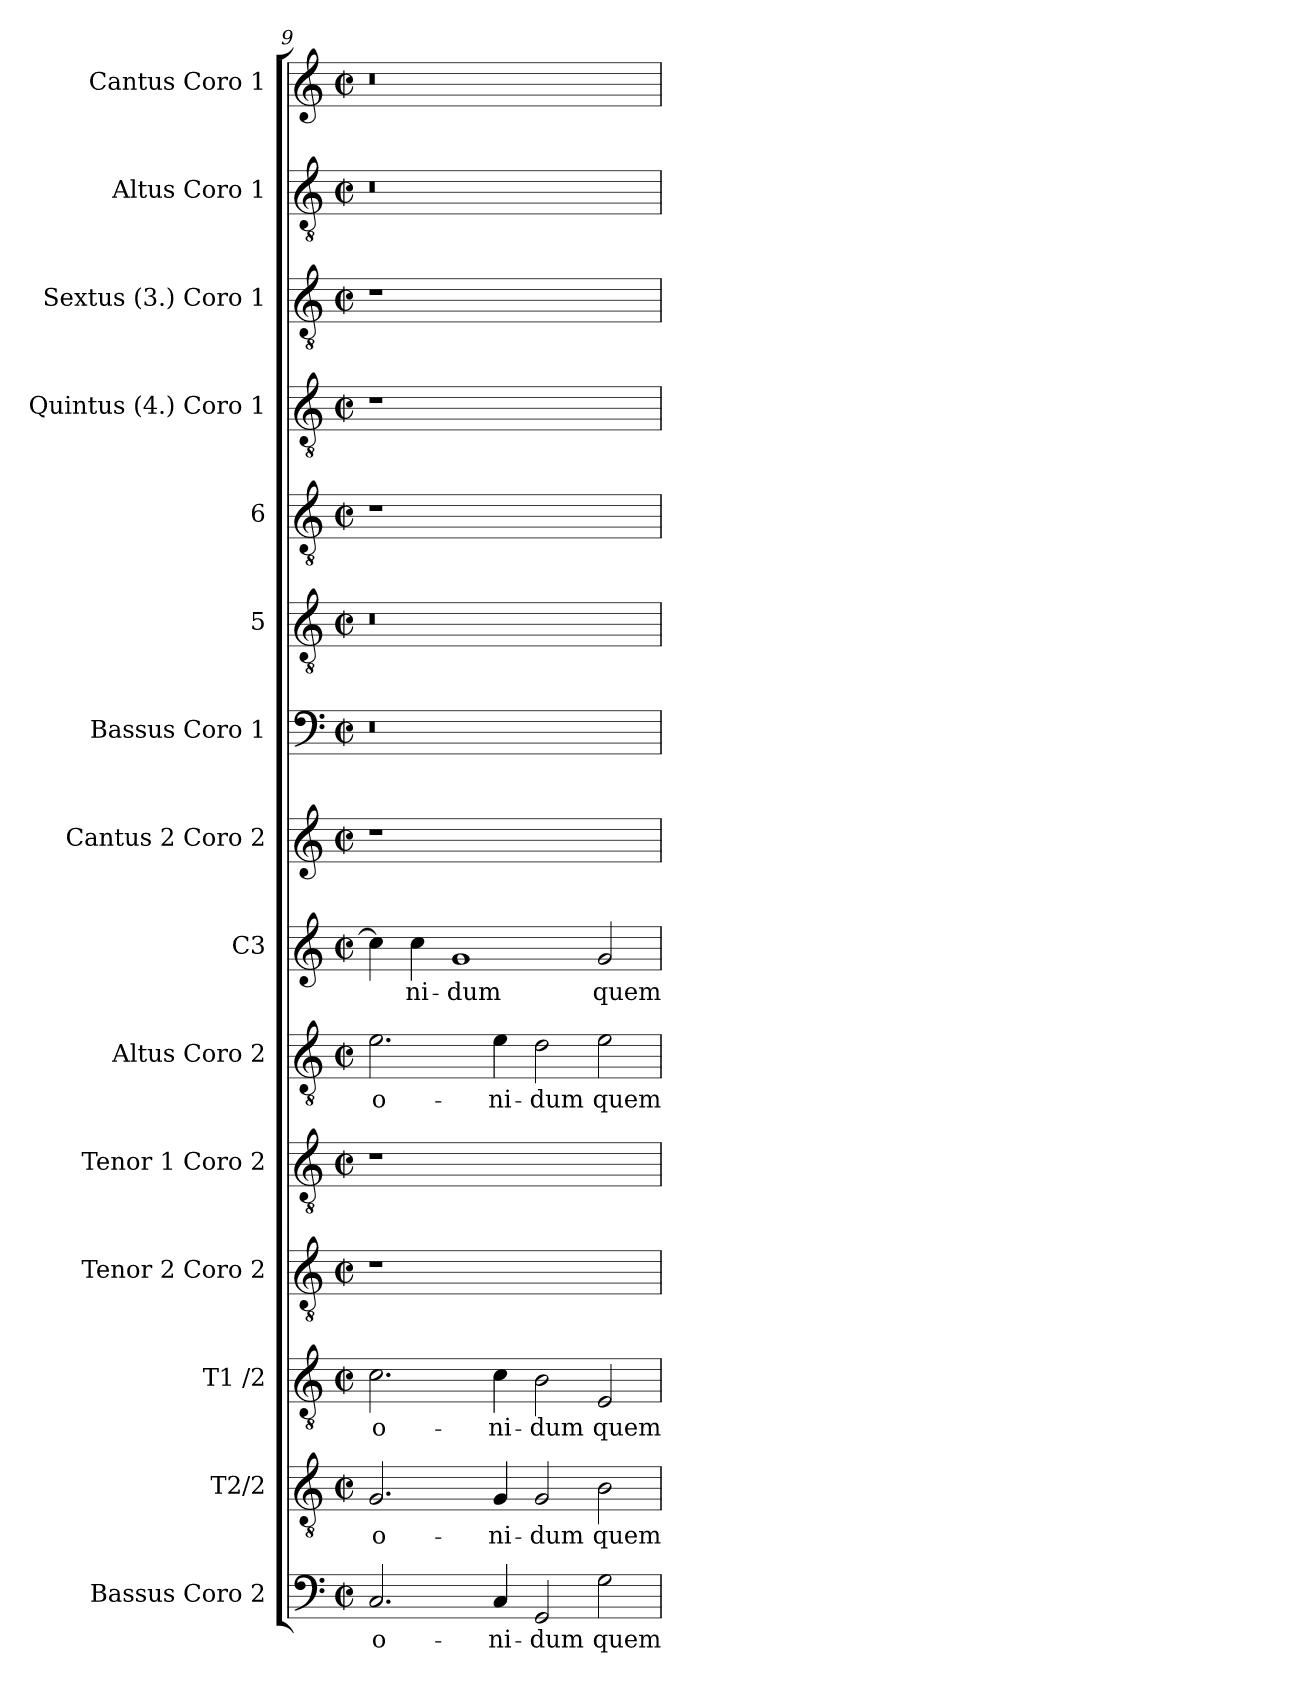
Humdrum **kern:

**kern	**text	**kern	**text	**kern	**text	**kern	**kern	**kern	**text	**kern	**text	**kern	**kern	**kern	**kern	**kern	**kern	**kern	**kern
*part15	*part15	*part14	*part14	*part13	*part13	*part12	*part11	*part10	*part10	*part9	*part9	*part8	*part7	*part6	*part5	*part4	*part3	*part2	*part1
*staff15	*staff15	*staff14	*staff14	*staff13	*staff13	*staff12	*staff11	*staff10	*staff10	*staff9	*staff9	*staff8	*staff7	*staff6	*staff5	*staff4	*staff3	*staff2	*staff1
*I"Bassus  Coro 2	*	*I"T2/2	*	*I"T1 /2	*	*I"Tenor 2  Coro 2	*I"Tenor 1  Coro 2	*I"Altus  Coro 2	*	*I"C3	*	*I"Cantus 2  Coro 2	*I"Bassus  Coro 1	*I"5	*I"6	*I"Quintus (4.)  Coro 1	*I"Sextus (3.)  Coro 1	*I"Altus  Coro 1	*I"Cantus  Coro 1
*I'B2	*	*I'T2/2	*	*I'T1 /2	*	*	*	*I'A2	*	*I'C3	*	*	*I'B1	*	*	*	*	*I'A1	*I'C1
*clefF4	*	*clefGv2	*	*clefGv2	*	*clefGv2	*clefGv2	*clefGv2	*	*clefG2	*	*clefG2	*clefF4	*clefGv2	*clefGv2	*clefGv2	*clefGv2	*clefGv2	*clefG2
*k[]	*	*k[]	*	*k[]	*	*k[]	*k[]	*k[]	*	*k[]	*	*k[]	*k[]	*k[]	*k[]	*k[]	*k[]	*k[]	*k[]
*C:	*	*C:	*	*C:	*	*C:	*C:	*C:	*	*C:	*	*C:	*C:	*C:	*C:	*C:	*C:	*C:	*C:
*M2/2	*	*M2/2	*	*M2/2	*	*M2/2	*M2/2	*M2/2	*	*M2/2	*	*M2/2	*M2/2	*M2/2	*M2/2	*M2/2	*M2/2	*M2/2	*M2/2
*met(c|)	*	*met(c|)	*	*met(c|)	*	*met(c|)	*met(c|)	*met(c|)	*	*met(c|)	*	*met(c|)	*met(c|)	*met(c|)	*met(c|)	*met(c|)	*met(c|)	*met(c|)	*met(c|)
=9	=9	=9	=9	=9	=9	=9	=9	=9	=9	=9	=9	=9	=9	=9	=9	=9	=9	=9	=9
!	!LO:LY:b:rj	!	!LO:LY:b:cj	!	!LO:LY:b:cj	!	!	!	!LO:LY:b:rj	!	!LO:LY:b:cj	!	!	!	!	!	!	!	!
2.C/	-o-	2.G/	-o-	2.c\	-o-	1r	1r	2.e\	-o-	4cc\]	--	1r	0r	0r	1r	1r	1r	0r	0r
!	!	!	!	!	!	!	!	!	!	!	!LO:LY:b:cj	!	!	!	!	!	!	!	!
.	.	.	.	.	.	.	.	.	.	4cc\	-ni-	.	.	.	.	.	.	.	.
!	!	!	!	!	!	!	!	!	!	!	!LO:LY:b:cj	!	!	!	!	!	!	!	!
.	.	.	.	.	.	.	.	.	.	1g	-dum	.	.	.	.	.	.	.	.
!	!LO:LY:b:rj	!	!LO:LY:b:cj	!	!LO:LY:b:cj	!	!	!	!LO:LY:b:rj	!	!	!	!	!	!	!	!	!	!
4C/	-ni-	4G/	-ni-	4c\	-ni-	.	.	4e\	-ni-	.	.	.	.	.	.	.	.	.	.
!	!LO:LY:b:rj	!	!LO:LY:b:cj	!	!LO:LY:b:cj	!	!	!	!LO:LY:b:rj	!	!	!	!	!	!	!	!	!	!
2GG/	-dum	2G/	-dum	2B\	-dum	1ryy	1ryy	2d\	-dum	.	.	1ryy	.	.	1ryy	1ryy	1ryy	.	.
!	!LO:LY:b:rj	!	!LO:LY:b:cj	!	!LO:LY:b:cj	!	!	!	!LO:LY:b:rj	!	!LO:LY:b:cj	!	!	!	!	!	!	!	!
2G\	quem	2B\	quem	2E/	quem	.	.	2e\	quem	2g/	quem	.	.	.	.	.	.	.	.
=	=	=	=	=	=	=	=	=	=	=	=	=	=	=	=	=	=	=	=
*-	*-	*-	*-	*-	*-	*-	*-	*-	*-	*-	*-	*-	*-	*-	*-	*-	*-	*-	*-
